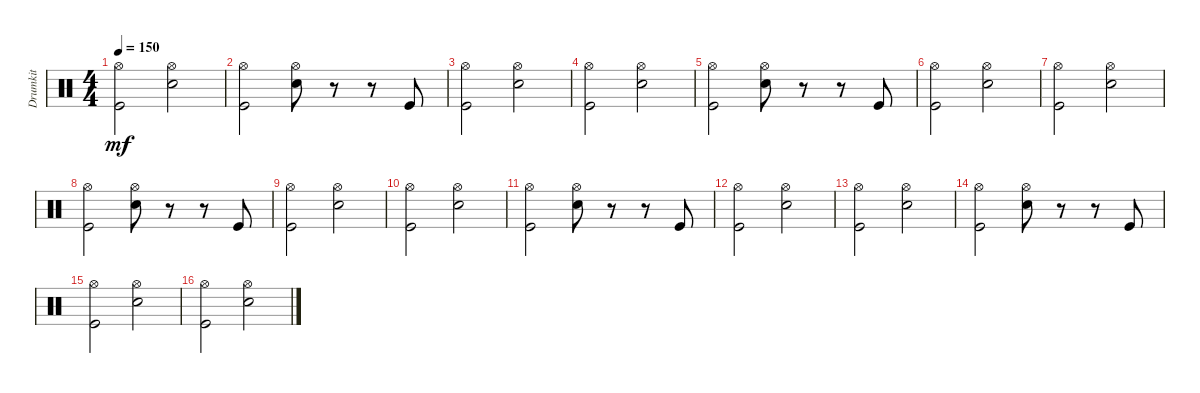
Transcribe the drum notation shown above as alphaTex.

\track ("Drumkit" "Drumkit") {instrument percussion}
\staff {score}
\articulation defaults
\ts (4 4)
\tempo 150
\clef neutral
\ks c
("Kick (hit)" "Hi-Hat (open)").2{dy mf} ("Snare (hit) 2" "Hi-Hat (open)").2 |
("Kick (hit)" "Hi-Hat (open)").2 ("Snare (hit) 2" "Hi-Hat (open)").8 r.8 r.8 "Kick (hit)".8 |
("Kick (hit)" "Hi-Hat (open)").2 ("Snare (hit) 2" "Hi-Hat (open)").2 |
("Kick (hit)" "Hi-Hat (open)").2 ("Snare (hit) 2" "Hi-Hat (open)").2 |
("Kick (hit)" "Hi-Hat (open)").2 ("Snare (hit) 2" "Hi-Hat (open)").8 r.8 r.8 "Kick (hit)".8 |
("Kick (hit)" "Hi-Hat (open)").2 ("Snare (hit) 2" "Hi-Hat (open)").2 |
("Kick (hit)" "Hi-Hat (open)").2 ("Snare (hit) 2" "Hi-Hat (open)").2 |
("Kick (hit)" "Hi-Hat (open)").2 ("Snare (hit) 2" "Hi-Hat (open)").8 r.8 r.8 "Kick (hit)".8 |
("Kick (hit)" "Hi-Hat (open)").2 ("Snare (hit) 2" "Hi-Hat (open)").2 |
("Kick (hit)" "Hi-Hat (open)").2 ("Snare (hit) 2" "Hi-Hat (open)").2 |
("Kick (hit)" "Hi-Hat (open)").2 ("Snare (hit) 2" "Hi-Hat (open)").8 r.8 r.8 "Kick (hit)".8 |
("Kick (hit)" "Hi-Hat (open)").2 ("Snare (hit) 2" "Hi-Hat (open)").2 |
("Kick (hit)" "Hi-Hat (open)").2 ("Snare (hit) 2" "Hi-Hat (open)").2 |
("Kick (hit)" "Hi-Hat (open)").2 ("Snare (hit) 2" "Hi-Hat (open)").8 r.8 r.8 "Kick (hit)".8 |
("Kick (hit)" "Hi-Hat (open)").2 ("Snare (hit) 2" "Hi-Hat (open)").2 |
("Kick (hit)" "Hi-Hat (open)").2 ("Snare (hit) 2" "Hi-Hat (open)").2
